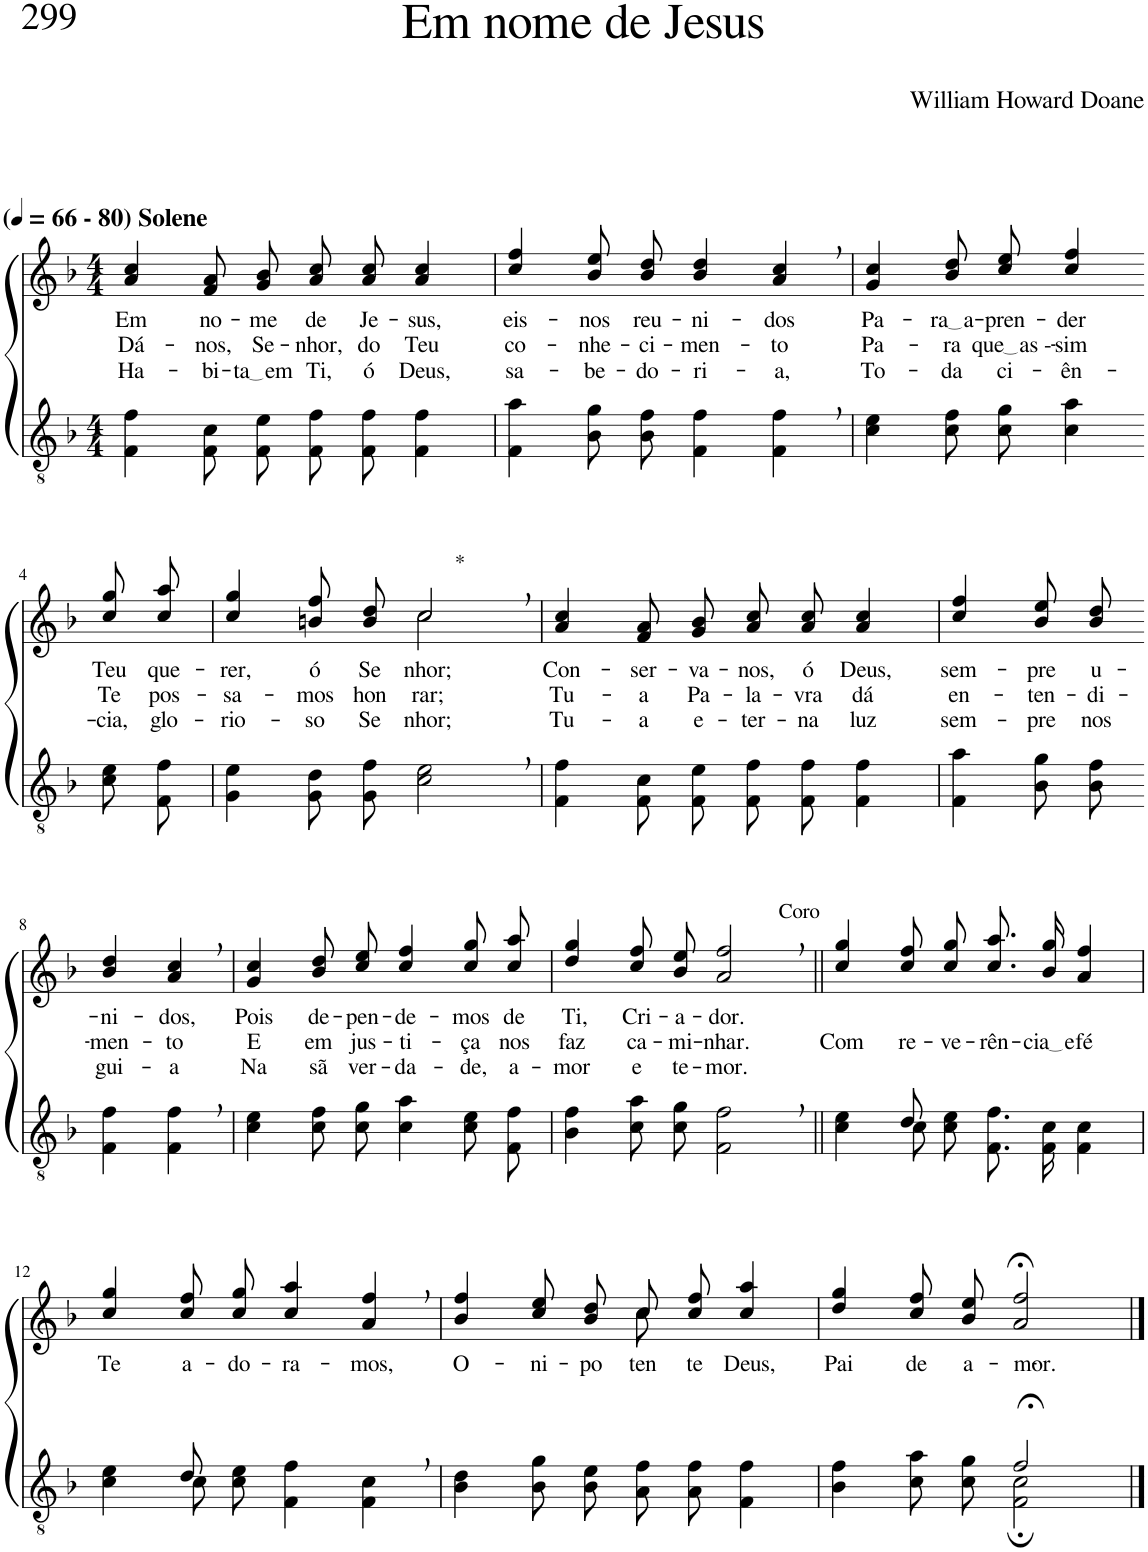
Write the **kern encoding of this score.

**kern	**kern	**text	**text	**text
*part2	*part1	*part1	*part1	*part1
*staff2	*staff1	*staff1	*staff1	*staff1
*I"Parte III e IV	*I"Parte I e II	*	*	*
*clefGv2	*clefG2	*	*	*
*Trd4c7	*Trd4c7	*	*	*
*k[b-]	*k[b-]	*	*	*
*M4/4	*M4/4	*	*	*
*MM66	*MM66	*	*	*
=1	=1	=1	=1	=1
!	!LO:TX:a:B:t=(	!	!	!
!	!LO:TX:a:B:t=- 80) Solene	!	!	!
!	!	!LO:LY:b	!LO:LY:b	!LO:LY:b
4F\ 4f\	4a/ 4cc/	Em	Dá-	Ha-
!	!	!LO:LY:b	!LO:LY:b	!LO:LY:b
8F\ 8c\L	8f/ 8a/L	no-	-nos,	-bi-
!	!	!LO:LY:b	!LO:LY:b	!LO:LY:b
8F\ 8e\J	8g/ 8b-/J	-me	Se-	ta em
!	!	!LO:LY:b	!LO:LY:b	!LO:LY:b
8F\ 8f\L	8a\ 8cc\L	de	-nhor,	Ti,
!	!	!LO:LY:b	!LO:LY:b	!LO:LY:b
8F\ 8f\J	8a\ 8cc\J	Je-	do	ó
!	!	!LO:LY:b	!LO:LY:b	!LO:LY:b
4F\ 4f\	4a/ 4cc/	-sus,	Teu	Deus,
=2	=2	=2	=2	=2
!	!	!LO:LY:b	!LO:LY:b	!LO:LY:b
4F\ 4a\	4cc/ 4ff/	eis-	co-	sa-
!	!	!LO:LY:b	!LO:LY:b	!LO:LY:b
8B-\ 8g\L	8b-\ 8ee\L	-nos	-nhe-	-be-
!	!	!LO:LY:b	!LO:LY:b	!LO:LY:b
8B-\ 8f\J	8b-\ 8dd\J	reu-	-ci-	-do-
!	!	!LO:LY:b	!LO:LY:b	!LO:LY:b
4F\ 4f\	4b-/ 4dd/	-ni-	-men-	-ri-
!	!	!LO:LY:b	!LO:LY:b	!LO:LY:b
4F\, 4f\,	4a/, 4cc/,	-dos	-to	-a,
=3	=3	=3	=3	=3
!	!	!LO:LY:b	!LO:LY:b	!LO:LY:b
4c\ 4e\	4g/ 4cc/	Pa-	Pa-	To-
!	!	!LO:LY:b	!LO:LY:b	!LO:LY:b
8c\ 8f\L	8b-\ 8dd\L	ra a	-ra	-da
!	!	!LO:LY:b	!LO:LY:b	!LO:LY:b
8c\ 8g\J	8cc\ 8ee\J	-pren-	que as -	ci-
!	!	!LO:LY:b	!LO:LY:b	!LO:LY:b
4c\ 4a\	4cc/ 4ff/	-der	-sim	-ên-
!!LO:LB:g=z
=4-	=4-	=4-	=4-	=4-
!	!	!LO:LY:b	!LO:LY:b	!LO:LY:b
8c\ 8e\L	8cc\ 8gg\L	Teu	Te	-cia,
!	!	!LO:LY:b	!LO:LY:b	!LO:LY:b
8F\ 8f\J	8cc\ 8aa\J	que-	pos-	glo-
=5	=5	=5	=5	=5
!	!	!LO:LY:b	!LO:LY:b	!LO:LY:b
*	*^	*	*	*
4G\ 4e\	4cc/ 4gg/	2ryy	-rer,	-sa-	-rio-
!	!	!	!LO:LY:b	!LO:LY:b	!LO:LY:b
8G\ 8d\L	8bn\ 8ff\L	.	ó	-mos	-so
!	!	!	!LO:LY:b	!LO:LY:b	!LO:LY:b
8G\ 8f\J	8b\ 8dd\J	.	Se-	hon-	Se-
!	!LO:TX:a:t=*	!	!	!	!
!	!	!	!LO:LY:b	!LO:LY:b	!LO:LY:b
2c\, 2e\,	2cc,/	2cc\	-nhor;	-rar;	-nhor;
=6	=6	=6	=6	=6	=6
!	!	!	!LO:LY:b	!LO:LY:b	!LO:LY:b
*	*v	*v	*	*	*
4F\ 4f\	4a/ 4cc/	Con-	Tu-	Tu-
!	!	!LO:LY:b	!LO:LY:b	!LO:LY:b
8F\ 8c\L	8f/ 8a/L	-ser-	-a	-a
!	!	!LO:LY:b	!LO:LY:b	!LO:LY:b
8F\ 8e\J	8g/ 8b-/J	-va-	Pa-	e-
!	!	!LO:LY:b	!LO:LY:b	!LO:LY:b
8F\ 8f\L	8a\ 8cc\L	-nos,	-la-	-ter-
!	!	!LO:LY:b	!LO:LY:b	!LO:LY:b
8F\ 8f\J	8a\ 8cc\J	ó	-vra	-na
!	!	!LO:LY:b	!LO:LY:b	!LO:LY:b
4F\ 4f\	4a/ 4cc/	Deus,	dá	luz
=7	=7	=7	=7	=7
!	!	!LO:LY:b	!LO:LY:b	!LO:LY:b
4F\ 4a\	4cc/ 4ff/	sem-	en-	sem-
!	!	!LO:LY:b	!LO:LY:b	!LO:LY:b
8B-\ 8g\L	8b-\ 8ee\L	-pre	-ten-	-pre
!	!	!LO:LY:b	!LO:LY:b	!LO:LY:b
8B-\ 8f\J	8b-\ 8dd\J	u-	-di-	nos
!!LO:LB:g=z
=8-	=8-	=8-	=8-	=8-
!	!	!LO:LY:b	!LO:LY:b	!LO:LY:b
4F\ 4f\	4b-/ 4dd/	-ni-	-men-	gui-
!	!	!LO:LY:b	!LO:LY:b	!LO:LY:b
4F\, 4f\,	4a/, 4cc/,	-dos,	-to	-a
=9	=9	=9	=9	=9
!	!	!LO:LY:b	!LO:LY:b	!LO:LY:b
4c\ 4e\	4g/ 4cc/	Pois	E	Na
!	!	!LO:LY:b	!LO:LY:b	!LO:LY:b
8c\ 8f\L	8b-\ 8dd\L	de-	em	sã
!	!	!LO:LY:b	!LO:LY:b	!LO:LY:b
8c\ 8g\J	8cc\ 8ee\J	-pen-	jus-	ver-
!	!	!LO:LY:b	!LO:LY:b	!LO:LY:b
4c\ 4a\	4cc/ 4ff/	-de-	-ti-	-da-
!	!	!LO:LY:b	!LO:LY:b	!LO:LY:b
8c\ 8e\L	8cc\ 8gg\L	-mos	-ça	-de,
!	!	!LO:LY:b	!LO:LY:b	!LO:LY:b
8F\ 8f\J	8cc\ 8aa\J	de	nos	a-
=10	=10	=10	=10	=10
!	!	!LO:LY:b	!LO:LY:b	!LO:LY:b
4B-\ 4f\	4dd/ 4gg/	Ti,	faz	-mor
!	!	!LO:LY:b	!LO:LY:b	!LO:LY:b
8c\ 8a\L	8cc\ 8ff\L	Cri-	ca-	e
!	!	!LO:LY:b	!LO:LY:b	!LO:LY:b
8c\ 8g\J	8b-\ 8ee\J	-a-	-mi-	te-
!	!LO:TX:a:t=Coro	!	!	!
!	!	!LO:LY:b	!LO:LY:b	!LO:LY:b
2F\, 2f\,	2a/, 2ff/,	-dor.	-nhar.	-mor.
=11||	=11||	=11||	=11||	=11||
*^	*	*	*	*
!	!	!	!	!LO:LY:b	!
4ryy	4c\ 4e\	4cc/ 4gg/	.	Com	.
!	!	!	!	!LO:LY:b	!
8d/	8c\L	8cc\ 8ff\L	.	re-	.
!	!	!	!	!LO:LY:b	!
2ryy	8c\ 8e\J	8cc\ 8gg\J	.	-ve-	.
!	!	!	!	!LO:LY:b	!
.	8.F/ 8.f/L	8.cc\ 8.aa\L	.	-rên-	.
!	!	!	!	!LO:LY:b	!
.	16F/ 16c/Jk	16b-\ 16gg\Jk	.	cia e	.
!	!	!	!	!LO:LY:b	!
.	4F\ 4c\	4a/ 4ff/	.	fé	.
8ryy	.	.	.	.	.
!!LO:LB:g=z
=12	=12	=12	=12	=12	=12
!	!	!	!LO:LY:b	!	!
4ryy	4c\ 4e\	4cc/ 4gg/	Te	.	.
!	!	!	!LO:LY:b	!	!
8d/	8c\L	8cc\ 8ff\L	a-	.	.
!	!	!	!LO:LY:b	!	!
2ryy	8c\ 8e\J	8cc\ 8gg\J	-do-	.	.
!	!	!	!LO:LY:b	!	!
.	4F\ 4f\	4cc/ 4aa/	-ra-	.	.
!	!	!	!LO:LY:b	!	!
.	4F\ 4c\	4a/, 4ff/,	-mos,	.	.
8ryy	.	.	.	.	.
*v	*v	*	*	*	*
=13	=13	=13	=13	=13
!	!	!LO:LY:b	!	!
*	*^	*	*	*
4B-\ 4d\	4b-/ 4ff/	2ryy	O-	.	.
!	!	!	!LO:LY:b	!	!
8B-\ 8g\L	8cc\ 8ee\L	.	-ni-	.	.
!	!	!	!LO:LY:b	!	!
8B-\ 8e\J	8b-\ 8dd\J	.	-po-	.	.
!	!	!	!LO:LY:b	!	!
8A\ 8f\L	8cc\L	8cc\	-ten-	.	.
!	!	!	!LO:LY:b	!	!
8A\ 8f\J	8cc\ 8ff\J	4.ryy	-te	.	.
!	!	!	!LO:LY:b	!	!
4F\ 4f\	4cc/ 4aa/	.	Deus,	.	.
*	*v	*v	*	*	*
=14	=14	=14	=14	=14
*^	*	*	*	*
!	!	!	!LO:LY:b	!	!
2ryy	4B-\ 4f\	4dd/ 4gg/	Pai	.	.
!	!	!	!LO:LY:b	!	!
.	8c\ 8a\L	8cc\ 8ff\L	de	.	.
!	!	!	!LO:LY:b	!	!
.	8c\ 8g\J	8b-\ 8ee\J	a-	.	.
!	!	!	!LO:LY:b	!	!
2f;</	2F\; 2c\;	2a/;< 2ff/;<	-mor.-	.	.
*v	*v	*	*	*	*
==	==	==	==	==
*-	*-	*-	*-	*-
